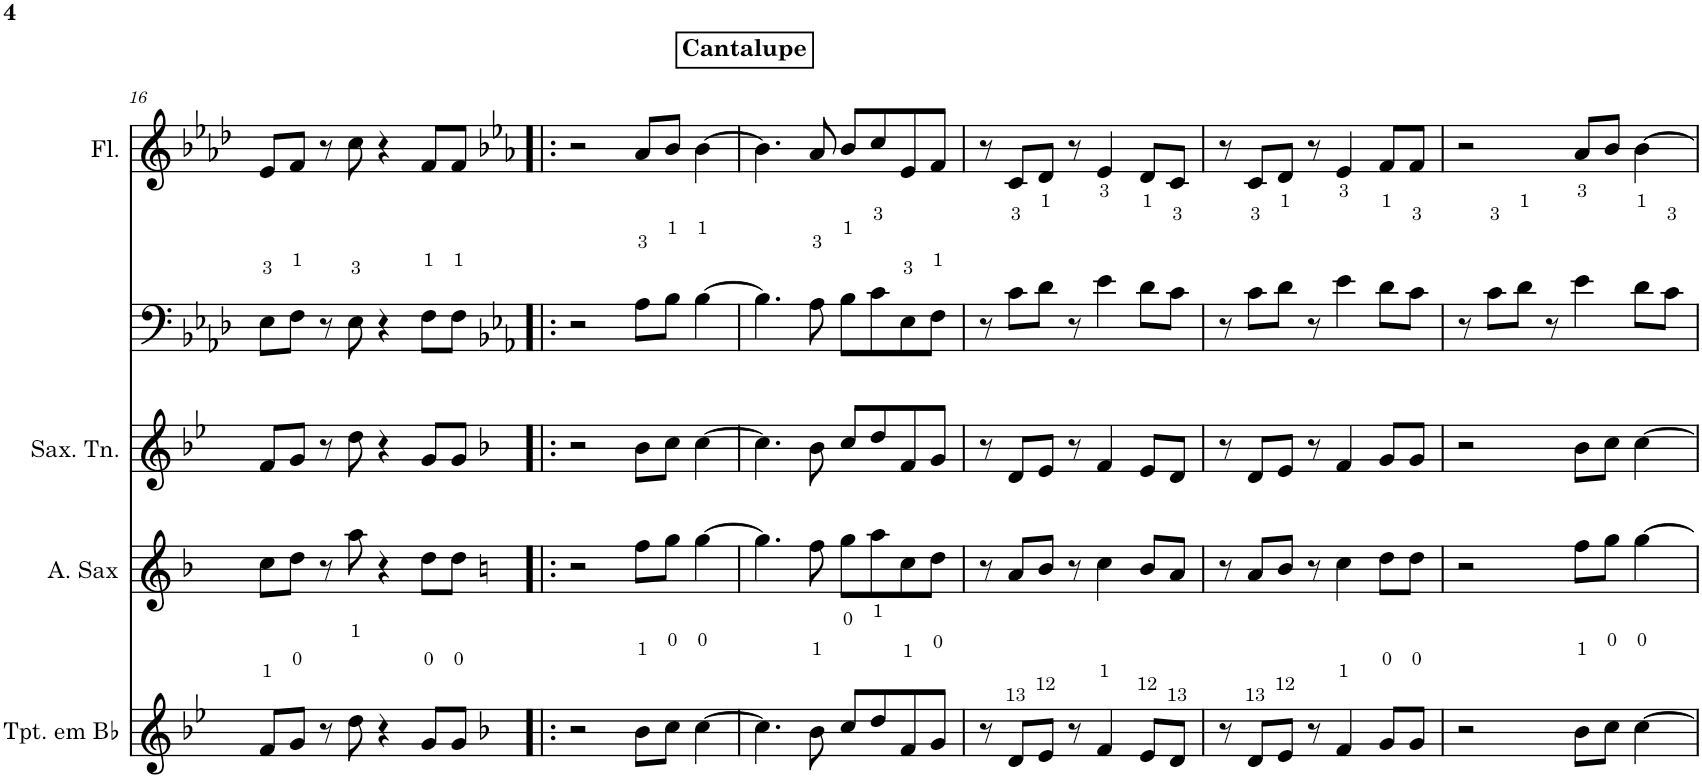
**kern	**kern	**kern	**kern	**kern
*part5	*part4	*part3	*part2	*part1
*staff5	*staff4	*staff3	*staff2	*staff1
*I"Trompete em Bb	*I"Saxofone Alto	*I"Saxofone Tenor	*I"Bone 1	*I"Flauta Transversal
*I'Tpt. em Bb	*	*I'Sax. Tn.	*	*I'Fl.
!!LO:PB:g=z
*clefG2	*clefG2	*clefG2	*clefF4	*clefG2
*Trd1c2	*Trd5c9	*Trd8c14	*	*
*k[b-e-]	*k[b-]	*k[b-e-]	*k[b-e-a-d-]	*k[b-e-a-d-]
*g:	*d:	*g:	*f:	*f:
*M4/4	*M4/4	*M4/4	*M4/4	*M4/4
=16	=16	=16	=16	=16
8f/L	8cc\L	8f/L	8E-\L	8e-/L
8g/J	8dd\J	8g/J	8F\J	8f/J
8r	8r	8r	8r	8r
8dd\	8aa\	8dd\	8E-\	8cc\
4r	4r	4r	4r	4r
8g/L	8dd\L	8g/L	8F\L	8f/L
8g/J	8dd\J	8g/J	8F\J	8f/J
!!LO:REH:place=s1:a:B:cj:fs=10:t=Cantalupe
=17!|:	=17!|:	=17!|:	=17!|:	=17!|:
*k[b-]	*k[]	*k[b-]	*k[b-e-a-]	*k[b-e-a-]
2r	2r	2r	2r	2r
8b-\L	8ff\L	8b-\L	8A-\L	8a-/L
8cc\J	8gg\J	8cc\J	8B-\J	8b-/J
[4cc\	[4gg\	[4cc\	[4B-\	[4b-\
=18	=18	=18	=18	=18
4.cc\]	4.gg\]	4.cc\]	4.B-\]	4.b-\]
8b-\	8ff\	8b-\	8A-\	8a-/
8cc/L	8gg\L	8cc/L	8B-\L	8b-/L
8dd/	8aa\	8dd/	8c\	8cc/
8f/	8cc\	8f/	8E-\	8e-/
8g/J	8dd\J	8g/J	8F\J	8f/J
=19	=19	=19	=19	=19
8r	8r	8r	8r	8r
8d/L	8a/L	8d/L	8c\L	8c/L
8e/J	8b/J	8e/J	8d\J	8d/J
8r	8r	8r	8r	8r
4f/	4cc\	4f/	4e-\	4e-/
8e/L	8b/L	8e/L	8d\L	8d/L
8d/J	8a/J	8d/J	8c\J	8c/J
=20	=20	=20	=20	=20
8r	8r	8r	8r	8r
8d/L	8a/L	8d/L	8c\L	8c/L
8e/J	8b/J	8e/J	8d\J	8d/J
8r	8r	8r	8r	8r
4f/	4cc\	4f/	4e-\	4e-/
8g/L	8dd\L	8g/L	8d\L	8f/L
8g/J	8dd\J	8g/J	8c\J	8f/J
=21	=21	=21	=21	=21
2r	2r	2r	8r	2r
.	.	.	8c\L	.
.	.	.	8d\J	.
.	.	.	8r	.
8b-\L	8ff\L	8b-\L	4e-\	8a-/L
8cc\J	8gg\J	8cc\J	.	8b-/J
[4cc\	[4gg\	[4cc\	8d\L	[4b-\
.	.	.	8c\J	.
=	=	=	=	=
*-	*-	*-	*-	*-
